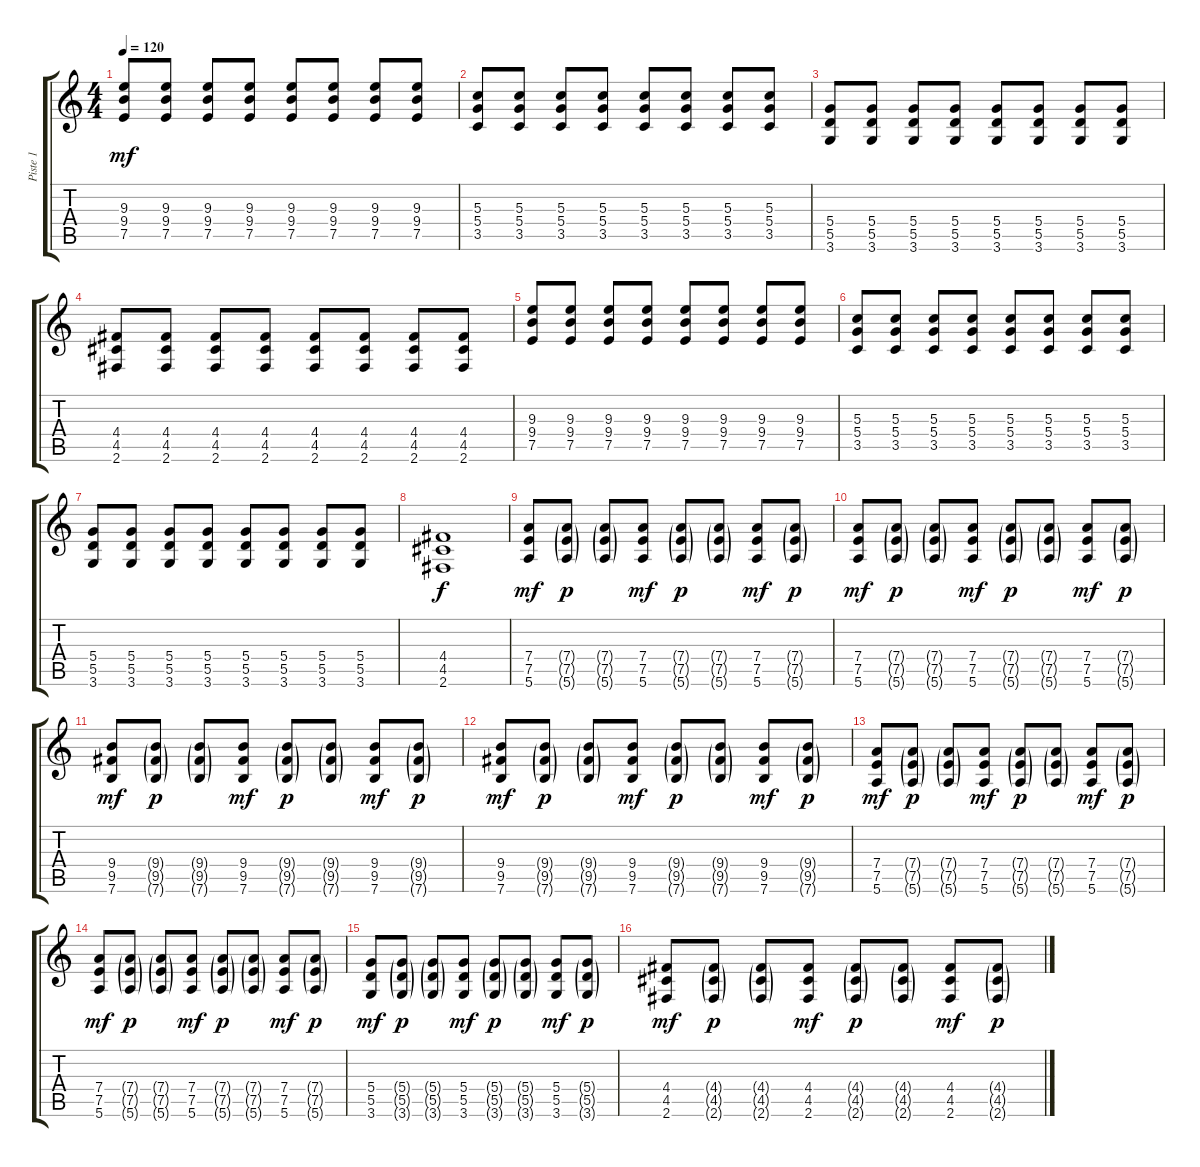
\track ("Piste 1" "Piste 1") {instrument distortionguitar}
\staff {score tabs}
\tuning (E4 B3 G3 D3 A2 E2) {hide}
\ts (4 4)
\tempo 120
\clef g2
\ks c
(9.3 9.4 7.5).8{dy mf} (9.3 9.4 7.5).8 (9.3 9.4 7.5).8 (9.3 9.4 7.5).8 (9.3 9.4 7.5).8 (9.3 9.4 7.5).8 (9.3 9.4 7.5).8 (9.3 9.4 7.5).8 |
(5.3 5.4 3.5).8 (5.3 5.4 3.5).8 (5.3 5.4 3.5).8 (5.3 5.4 3.5).8 (5.3 5.4 3.5).8 (5.3 5.4 3.5).8 (5.3 5.4 3.5).8 (5.3 5.4 3.5).8 |
(5.4 5.5 3.6).8 (5.4 5.5 3.6).8 (5.4 5.5 3.6).8 (5.4 5.5 3.6).8 (5.4 5.5 3.6).8 (5.4 5.5 3.6).8 (5.4 5.5 3.6).8 (5.4 5.5 3.6).8 |
(4.4 4.5 2.6).8 (4.4 4.5 2.6).8 (4.4 4.5 2.6).8 (4.4 4.5 2.6).8 (4.4 4.5 2.6).8 (4.4 4.5 2.6).8 (4.4 4.5 2.6).8 (4.4 4.5 2.6).8 |
(9.3 9.4 7.5).8 (9.3 9.4 7.5).8 (9.3 9.4 7.5).8 (9.3 9.4 7.5).8 (9.3 9.4 7.5).8 (9.3 9.4 7.5).8 (9.3 9.4 7.5).8 (9.3 9.4 7.5).8 |
(5.3 5.4 3.5).8 (5.3 5.4 3.5).8 (5.3 5.4 3.5).8 (5.3 5.4 3.5).8 (5.3 5.4 3.5).8 (5.3 5.4 3.5).8 (5.3 5.4 3.5).8 (5.3 5.4 3.5).8 |
(5.4 5.5 3.6).8 (5.4 5.5 3.6).8 (5.4 5.5 3.6).8 (5.4 5.5 3.6).8 (5.4 5.5 3.6).8 (5.4 5.5 3.6).8 (5.4 5.5 3.6).8 (5.4 5.5 3.6).8 |
(4.4 4.5 2.6).1{dy f} |
(7.4 7.5 5.6).8{dy mf} (7.4{g} 7.5{g} 5.6{g}).8{dy p} (7.4{g} 7.5{g} 5.6{g}).8 (7.4 7.5 5.6).8{dy mf} (7.4{g} 7.5{g} 5.6{g}).8{dy p} (7.4{g} 7.5{g} 5.6{g}).8 (7.4 7.5 5.6).8{dy mf} (7.4{g} 7.5{g} 5.6{g}).8{dy p} |
(7.4 7.5 5.6).8{dy mf} (7.4{g} 7.5{g} 5.6{g}).8{dy p} (7.4{g} 7.5{g} 5.6{g}).8 (7.4 7.5 5.6).8{dy mf} (7.4{g} 7.5{g} 5.6{g}).8{dy p} (7.4{g} 7.5{g} 5.6{g}).8 (7.4 7.5 5.6).8{dy mf} (7.4{g} 7.5{g} 5.6{g}).8{dy p} |
(9.4 9.5 7.6).8{dy mf} (9.4{g} 9.5{g} 7.6{g}).8{dy p} (9.4{g} 9.5{g} 7.6{g}).8 (9.4 9.5 7.6).8{dy mf} (9.4{g} 9.5{g} 7.6{g}).8{dy p} (9.4{g} 9.5{g} 7.6{g}).8 (9.4 9.5 7.6).8{dy mf} (9.4{g} 9.5{g} 7.6{g}).8{dy p} |
(9.4 9.5 7.6).8{dy mf} (9.4{g} 9.5{g} 7.6{g}).8{dy p} (9.4{g} 9.5{g} 7.6{g}).8 (9.4 9.5 7.6).8{dy mf} (9.4{g} 9.5{g} 7.6{g}).8{dy p} (9.4{g} 9.5{g} 7.6{g}).8 (9.4 9.5 7.6).8{dy mf} (9.4{g} 9.5{g} 7.6{g}).8{dy p} |
(7.4 7.5 5.6).8{dy mf} (7.4{g} 7.5{g} 5.6{g}).8{dy p} (7.4{g} 7.5{g} 5.6{g}).8 (7.4 7.5 5.6).8{dy mf} (7.4{g} 7.5{g} 5.6{g}).8{dy p} (7.4{g} 7.5{g} 5.6{g}).8 (7.4 7.5 5.6).8{dy mf} (7.4{g} 7.5{g} 5.6{g}).8{dy p} |
(7.4 7.5 5.6).8{dy mf} (7.4{g} 7.5{g} 5.6{g}).8{dy p} (7.4{g} 7.5{g} 5.6{g}).8 (7.4 7.5 5.6).8{dy mf} (7.4{g} 7.5{g} 5.6{g}).8{dy p} (7.4{g} 7.5{g} 5.6{g}).8 (7.4 7.5 5.6).8{dy mf} (7.4{g} 7.5{g} 5.6{g}).8{dy p} |
(5.4 5.5 3.6).8{dy mf} (5.4{g} 5.5{g} 3.6{g}).8{dy p} (5.4{g} 5.5{g} 3.6{g}).8 (5.4 5.5 3.6).8{dy mf} (5.4{g} 5.5{g} 3.6{g}).8{dy p} (5.4{g} 5.5{g} 3.6{g}).8 (5.4 5.5 3.6).8{dy mf} (5.4{g} 5.5{g} 3.6{g}).8{dy p} |
(4.4 4.5 2.6).8{dy mf} (4.4{g} 4.5{g} 2.6{g}).8{dy p} (4.4{g} 4.5{g} 2.6{g}).8 (4.4 4.5 2.6).8{dy mf} (4.4{g} 4.5{g} 2.6{g}).8{dy p} (4.4{g} 4.5{g} 2.6{g}).8 (4.4 4.5 2.6).8{dy mf} (4.4{g} 4.5{g} 2.6{g}).8{dy p}
